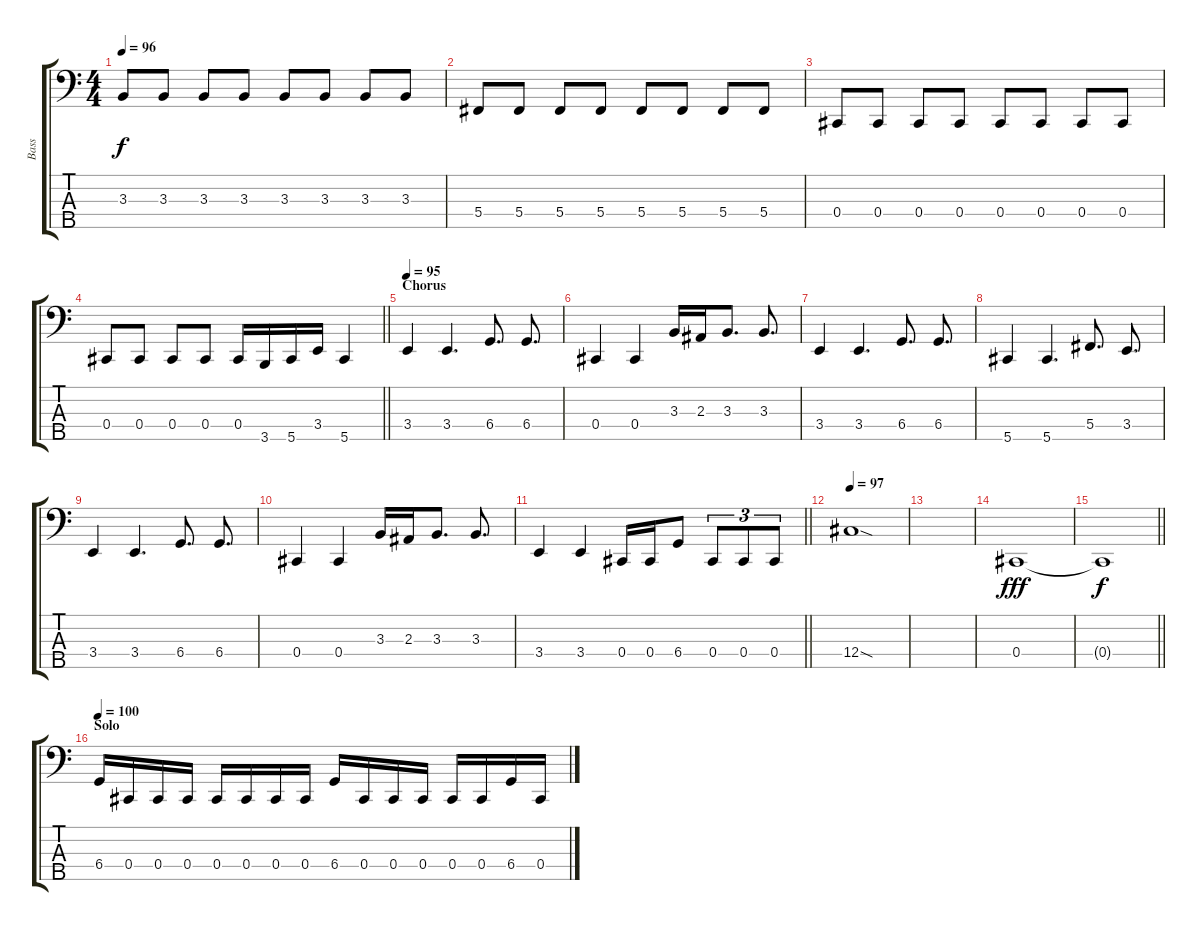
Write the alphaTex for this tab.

\track ("Bass" "Bass") {instrument electricbassfinger}
\staff {score tabs}
\tuning (Gb2 Db2 Ab1 Db1 Ab0) {hide}
\ts (4 4)
\tempo 96
\clef f4
\ks c
3.3.8{dy f} 3.3.8 3.3.8 3.3.8 3.3.8 3.3.8 3.3.8 3.3.8 |
5.4.8 5.4.8 5.4.8 5.4.8 5.4.8 5.4.8 5.4.8 5.4.8 |
0.4.8 0.4.8 0.4.8 0.4.8 0.4.8 0.4.8 0.4.8 0.4.8 |
\barLineRight lightlight
0.4.8 0.4.8 0.4.8 0.4.8 0.4.16 3.5.16 5.5.16 3.4.16 5.5.4 |
\section ("" "Chorus")
\tempo 95
3.4.4 3.4.4{d} 6.4.8{d} 6.4.8{d} |
0.4.4 0.4.4 3.3.16 2.3.16 3.3.8{d} 3.3.8{d} |
3.4.4 3.4.4{d} 6.4.8{d} 6.4.8{d} |
5.5.4 5.5.4{d} 5.4.8{d} 3.4.8{d} |
3.4.4 3.4.4{d} 6.4.8{d} 6.4.8{d} |
0.4.4 0.4.4 3.3.16 2.3.16 3.3.8{d} 3.3.8{d} |
\barLineRight lightlight
3.4.4 3.4.4 0.4.16 0.4.16 6.4.8 0.4.8{tu (3 2)} 0.4.8{tu (3 2)} 0.4.8{tu (3 2)} |
\section ("" "")
\tempo 97
12.4{sod}.1 |
|
0.4.1{dy fff} |
\barLineRight lightlight
0.4{t}.1{dy f} |
\section ("" "Solo")
\tempo 100
6.4.16 0.4.16 0.4.16 0.4.16 0.4.16 0.4.16 0.4.16 0.4.16 6.4.16 0.4.16 0.4.16 0.4.16 0.4.16 0.4.16 6.4.16 0.4.16
